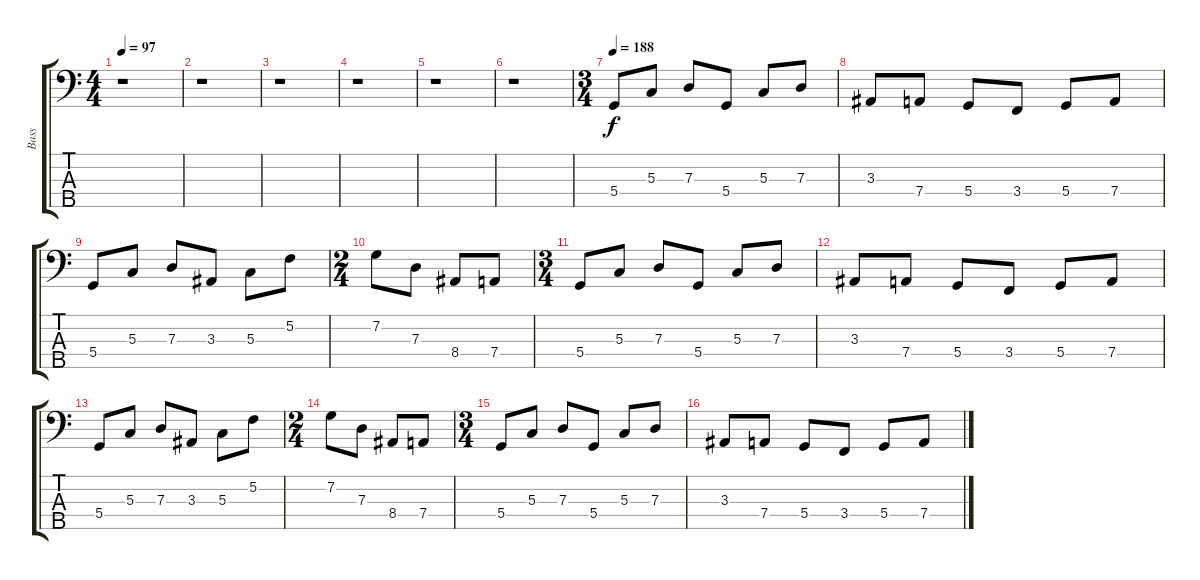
\track ("Bass" "Bass") {instrument electricbassfinger}
\staff {score tabs}
\tuning (F2 C2 G1 D1 A0) {hide}
\ts (4 4)
\tempo 97
\clef f4
\ks c
r.1{dy f} |
r.1 |
r.1 |
r.1 |
r.1 |
r.1 |
\ts (3 4)
\tempo 188
5.4.8 5.3.8 7.3.8 5.4.8 5.3.8 7.3.8 |
3.3.8 7.4.8 5.4.8 3.4.8 5.4.8 7.4.8 |
5.4.8 5.3.8 7.3.8 3.3.8 5.3.8 5.2.8 |
\ts (2 4)
7.2.8 7.3.8 8.4.8 7.4.8 |
\ts (3 4)
5.4.8 5.3.8 7.3.8 5.4.8 5.3.8 7.3.8 |
3.3.8 7.4.8 5.4.8 3.4.8 5.4.8 7.4.8 |
5.4.8 5.3.8 7.3.8 3.3.8 5.3.8 5.2.8 |
\ts (2 4)
7.2.8 7.3.8 8.4.8 7.4.8 |
\ts (3 4)
5.4.8 5.3.8 7.3.8 5.4.8 5.3.8 7.3.8 |
3.3.8 7.4.8 5.4.8 3.4.8 5.4.8 7.4.8
